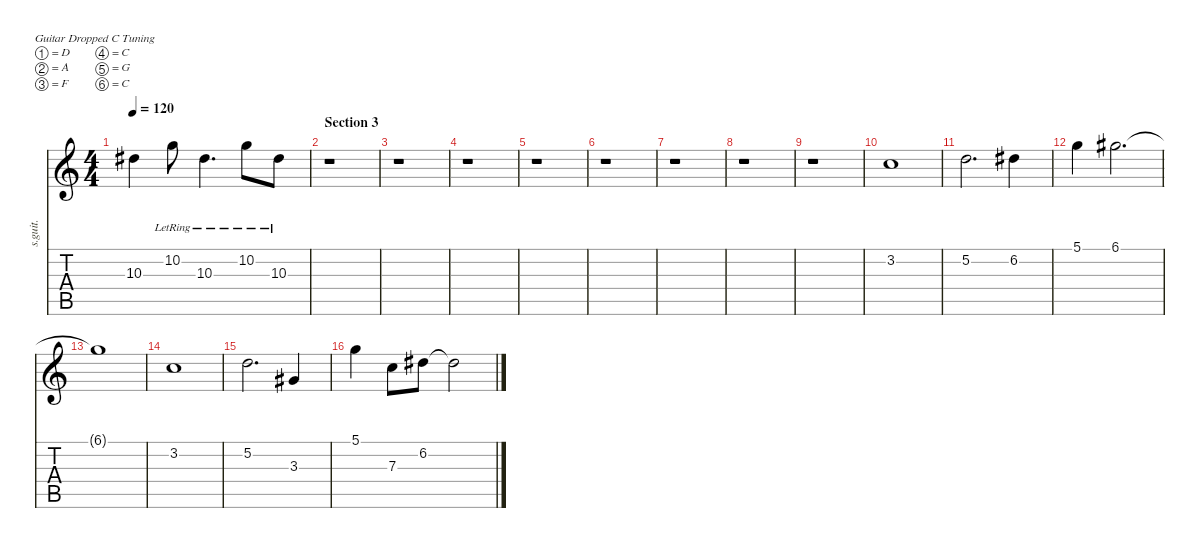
\defaultSystemsLayout 4
\hideDynamics
\bracketExtendMode nobrackets
\track ("Jake Bowen" "s.guit.") {instrument electricguitarjazz}
\staff {score tabs}
\tuning (D4 A3 F3 C3 G2 C2)
\ts (4 4)
\tempo 120
\clef g2
\ks c
10.3{t acc #}.4{lyrics (0 "") lyrics (1 "") lyrics (2 "") lyrics (3 "") lyrics (4 "") dy f} 10.2{lr}.8{lyrics (0 "") lyrics (1 "") lyrics (2 "") lyrics (3 "") lyrics (4 "") dy mf} 10.3{lr acc #}.4{d lyrics (0 "") lyrics (1 "") lyrics (2 "") lyrics (3 "") lyrics (4 "")} 10.2{lr}.8{lyrics (0 "") lyrics (1 "") lyrics (2 "") lyrics (3 "") lyrics (4 "")} 10.3{lr acc #}.8{lyrics (0 "") lyrics (1 "") lyrics (2 "") lyrics (3 "") lyrics (4 "")} |
\section ("" "Section 3")
r.1 |
r.1 |
r.1 |
r.1 |
r.1 |
r.1 |
r.1 |
r.1 |
3.2.1{lyrics (0 "") lyrics (1 "") lyrics (2 "") lyrics (3 "") lyrics (4 "")} |
5.2.2{d lyrics (0 "") lyrics (1 "") lyrics (2 "") lyrics (3 "") lyrics (4 "")} 6.2{acc #}.4{lyrics (0 "") lyrics (1 "") lyrics (2 "") lyrics (3 "") lyrics (4 "")} |
5.1.4{lyrics (0 "") lyrics (1 "") lyrics (2 "") lyrics (3 "") lyrics (4 "")} 6.1{acc #}.2{d lyrics (0 "") lyrics (1 "") lyrics (2 "") lyrics (3 "") lyrics (4 "")} |
6.1{t acc #}.1{lyrics (0 "") lyrics (1 "") lyrics (2 "") lyrics (3 "") lyrics (4 "")} |
3.2.1{lyrics (0 "") lyrics (1 "") lyrics (2 "") lyrics (3 "") lyrics (4 "")} |
5.2.2{d lyrics (0 "") lyrics (1 "") lyrics (2 "") lyrics (3 "") lyrics (4 "")} 3.3{acc #}.4{lyrics (0 "") lyrics (1 "") lyrics (2 "") lyrics (3 "") lyrics (4 "")} |
5.1.4{lyrics (0 "") lyrics (1 "") lyrics (2 "") lyrics (3 "") lyrics (4 "")} 7.3.8{lyrics (0 "") lyrics (1 "") lyrics (2 "") lyrics (3 "") lyrics (4 "")} 6.2{acc #}.8{lyrics (0 "") lyrics (1 "") lyrics (2 "") lyrics (3 "") lyrics (4 "")} 6.2{t acc #}.2{lyrics (0 "") lyrics (1 "") lyrics (2 "") lyrics (3 "") lyrics (4 "")}
